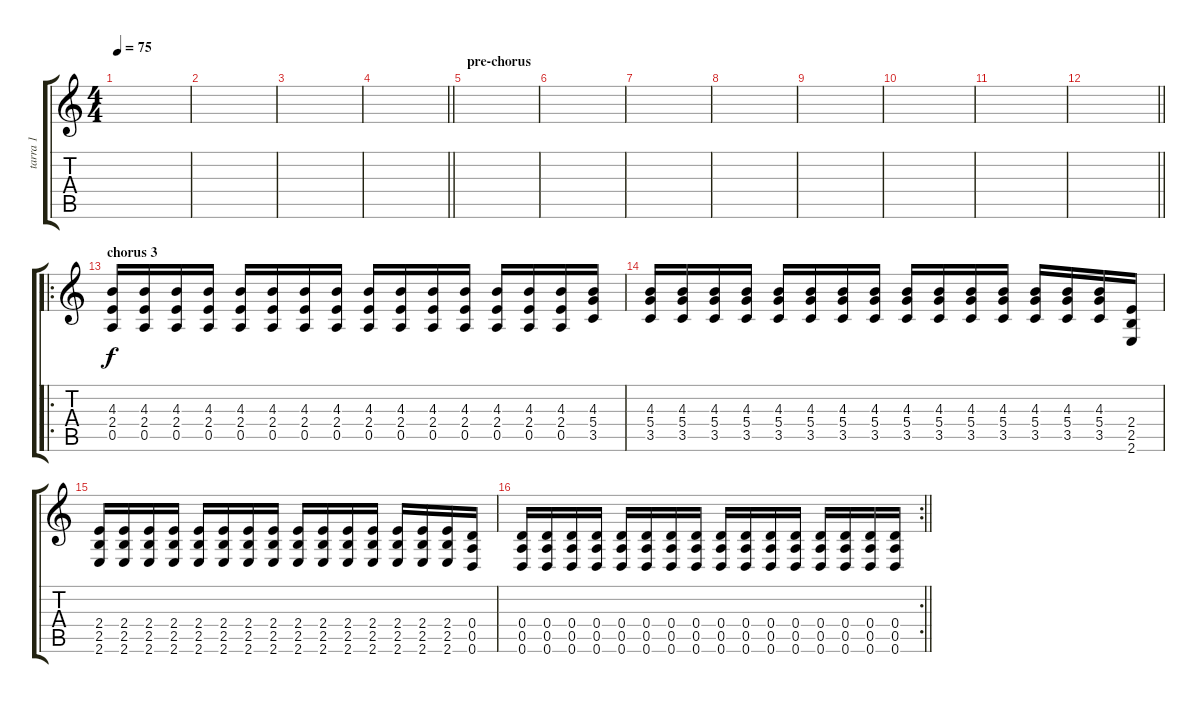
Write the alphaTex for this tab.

\track ("tarra 1" "tarra 1") {instrument distortionguitar}
\staff {score tabs}
\tuning (E4 B3 G3 D3 A2 D2) {hide}
\ts (4 4)
\tempo 75
\clef g2
\ks c
|
|
|
\barLineRight lightlight
|
\section ("" "pre-chorus")
|
|
|
|
|
|
|
\barLineRight lightlight
|
\ro
\section ("" "chorus 3")
(4.3 2.4 0.5).16 (4.3 2.4 0.5).16 (4.3 2.4 0.5).16 (4.3 2.4 0.5).16 (4.3 2.4 0.5).16 (4.3 2.4 0.5).16 (4.3 2.4 0.5).16 (4.3 2.4 0.5).16 (4.3 2.4 0.5).16 (4.3 2.4 0.5).16 (4.3 2.4 0.5).16 (4.3 2.4 0.5).16 (4.3 2.4 0.5).16 (4.3 2.4 0.5).16 (4.3 2.4 0.5).16 (4.3 5.4 3.5).16 |
(4.3 5.4 3.5).16 (4.3 5.4 3.5).16 (4.3 5.4 3.5).16 (4.3 5.4 3.5).16 (4.3 5.4 3.5).16 (4.3 5.4 3.5).16 (4.3 5.4 3.5).16 (4.3 5.4 3.5).16 (4.3 5.4 3.5).16 (4.3 5.4 3.5).16 (4.3 5.4 3.5).16 (4.3 5.4 3.5).16 (4.3 5.4 3.5).16 (4.3 5.4 3.5).16 (4.3 5.4 3.5).16 (2.4 2.5 2.6).16 |
(2.4 2.5 2.6).16 (2.4 2.5 2.6).16 (2.4 2.5 2.6).16 (2.4 2.5 2.6).16 (2.4 2.5 2.6).16 (2.4 2.5 2.6).16 (2.4 2.5 2.6).16 (2.4 2.5 2.6).16 (2.4 2.5 2.6).16 (2.4 2.5 2.6).16 (2.4 2.5 2.6).16 (2.4 2.5 2.6).16 (2.4 2.5 2.6).16 (2.4 2.5 2.6).16 (2.4 2.5 2.6).16 (0.4 0.5 0.6).16 |
\rc 2
\barLineRight lightlight
(0.4 0.5 0.6).16 (0.4 0.5 0.6).16 (0.4 0.5 0.6).16 (0.4 0.5 0.6).16 (0.4 0.5 0.6).16 (0.4 0.5 0.6).16 (0.4 0.5 0.6).16 (0.4 0.5 0.6).16 (0.4 0.5 0.6).16 (0.4 0.5 0.6).16 (0.4 0.5 0.6).16 (0.4 0.5 0.6).16 (0.4 0.5 0.6).16 (0.4 0.5 0.6).16 (0.4 0.5 0.6).16 (0.4 0.5 0.6).16
